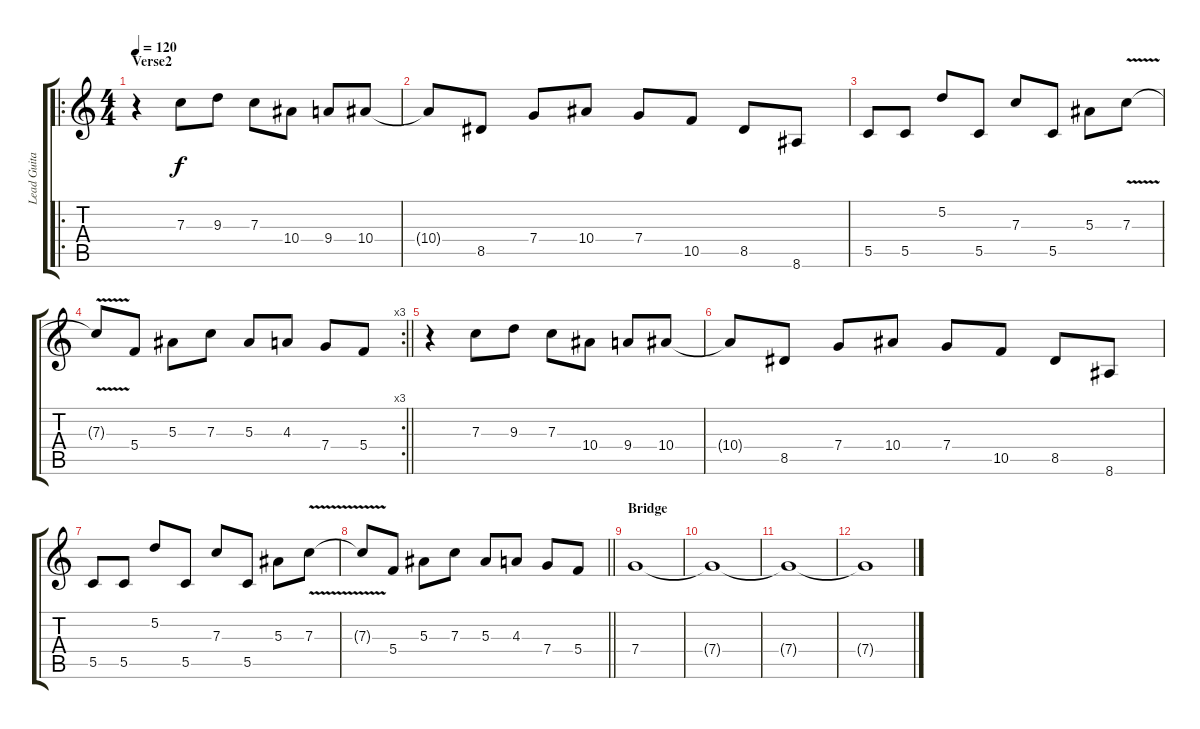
\track ("Lead Guitar" "Lead Guita") {instrument overdrivenguitar}
\staff {score tabs}
\tuning (D4 A3 F3 C3 G2 D2) {hide}
\ro
\ts (4 4)
\section ("" "Verse2")
\tempo 120
\clef g2
\ks c
r.4{dy f} 7.3.8 9.3.8 7.3.8 10.4.8 9.4.8 10.4.8 |
10.4{t}.8 8.5.8 7.4.8 10.4.8 7.4.8 10.5.8 8.5.8 8.6.8 |
5.5.8 5.5.8 5.2.8 5.5.8 7.3.8 5.5.8 5.3.8 7.3{v}.8 |
\rc 3
\barLineRight lightlight
7.3{t}.8 5.4.8 5.3.8 7.3.8 5.3.8 4.3.8 7.4.8 5.4.8 |
r.4 7.3.8 9.3.8 7.3.8 10.4.8 9.4.8 10.4.8 |
10.4{t}.8 8.5.8 7.4.8 10.4.8 7.4.8 10.5.8 8.5.8 8.6.8 |
5.5.8 5.5.8 5.2.8 5.5.8 7.3.8 5.5.8 5.3.8 7.3{v}.8 |
\barLineRight lightlight
7.3{t}.8 5.4.8 5.3.8 7.3.8 5.3.8 4.3.8 7.4.8 5.4.8 |
\section ("" "Bridge")
7.4.1{volume 3} |
7.4{t}.1 |
7.4{t}.1{volume 1} |
7.4{t}.1
